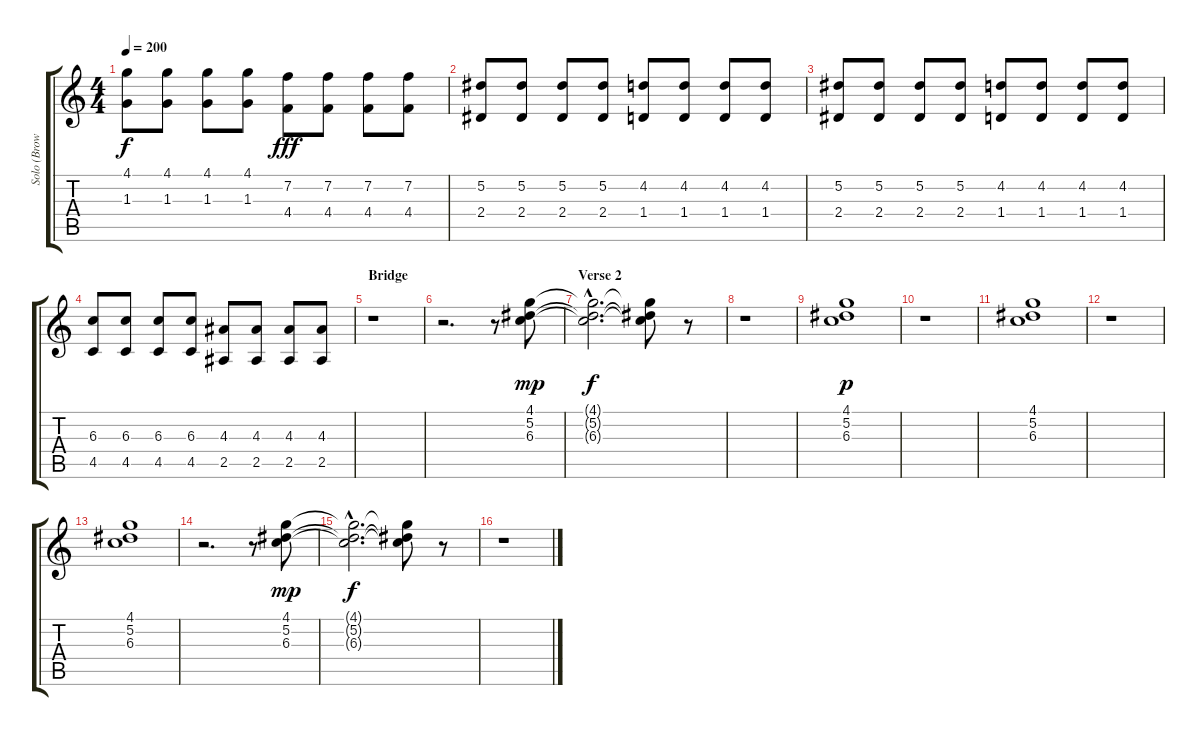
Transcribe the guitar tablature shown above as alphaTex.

\track ("Solo (Brownsound)" "Solo (Brow") {instrument overdrivenguitar}
\staff {score tabs}
\tuning (Eb4 Bb3 Gb3 Db3 Ab2 Eb2) {hide}
\ts (4 4)
\tempo 200
\clef g2
\ks c
(4.1 1.3).8{dy f} (4.1 1.3).8 (4.1 1.3).8 (4.1 1.3).8 (7.2 4.4).8{dy fff} (7.2 4.4).8 (7.2 4.4).8 (7.2 4.4).8 |
(5.2 2.4).8 (5.2 2.4).8 (5.2 2.4).8 (5.2 2.4).8 (4.2 1.4).8 (4.2 1.4).8 (4.2 1.4).8 (4.2 1.4).8 |
(5.2 2.4).8 (5.2 2.4).8 (5.2 2.4).8 (5.2 2.4).8 (4.2 1.4).8 (4.2 1.4).8 (4.2 1.4).8 (4.2 1.4).8 |
(6.3 4.5).8 (6.3 4.5).8 (6.3 4.5).8 (6.3 4.5).8 (4.3 2.5).8 (4.3 2.5).8 (4.3 2.5).8 (4.3 2.5).8 |
\section ("" "Bridge")
r.1 |
r.2{d} r.8 (4.1 5.2 6.3).8{dy mp} |
\section ("" "Verse 2")
(4.1{hac t} 5.2{hac t} 6.3{hac t}).2{d dy f} (4.1{t} 5.2{t} 6.3{t}).8 r.8 |
r.1 |
(4.1 5.2 6.3).1{dy p} |
r.1 |
(4.1 5.2 6.3).1 |
r.1 |
(4.1 5.2 6.3).1 |
r.2{d} r.8 (4.1 5.2 6.3).8{dy mp} |
(4.1{hac t} 5.2{hac t} 6.3{hac t}).2{d dy f} (4.1{t} 5.2{t} 6.3{t}).8 r.8 |
r.1
